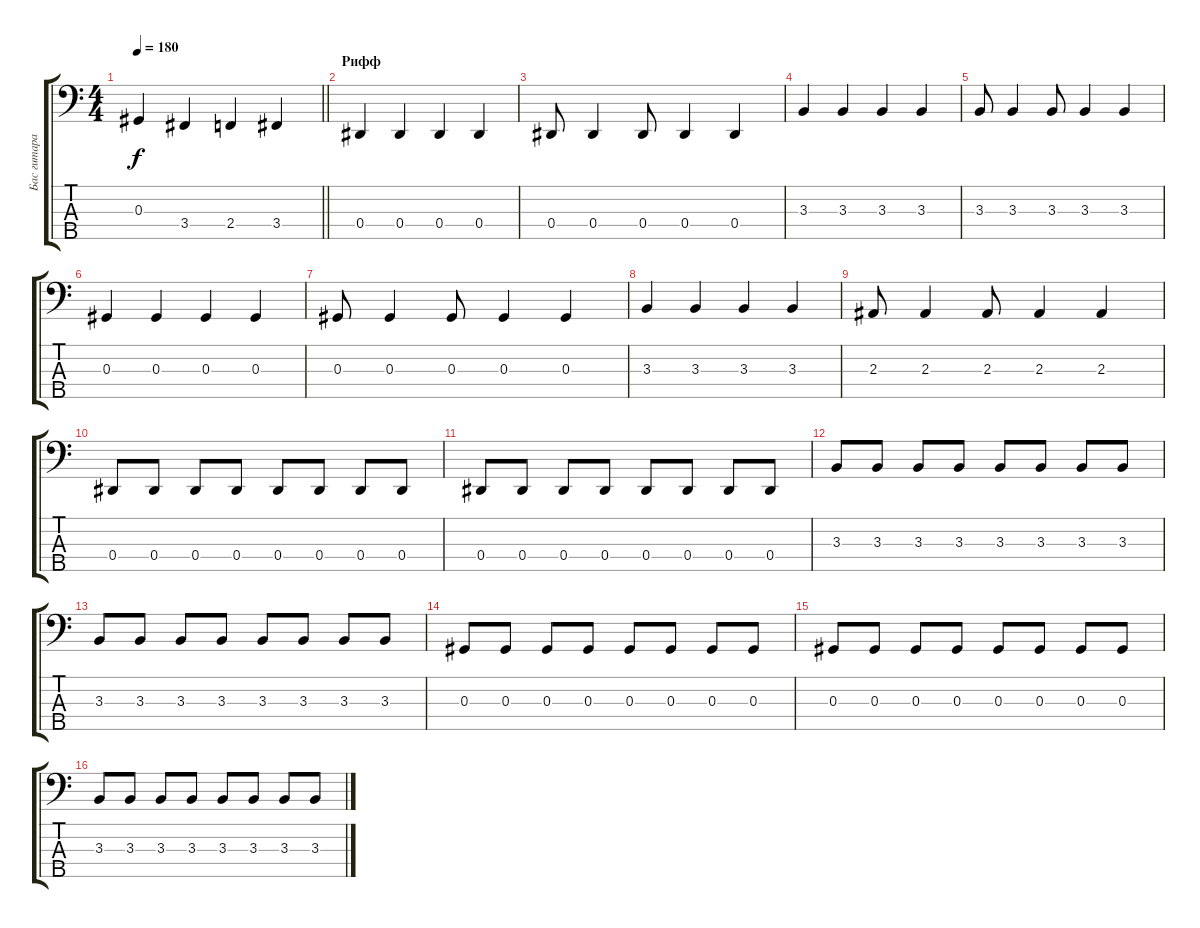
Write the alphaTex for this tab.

\track ("Бас гитара" "Бас гитара") {instrument electricbassfinger}
\staff {score tabs}
\tuning (Gb2 Db2 Ab1 Eb1 Bb0) {hide}
\ts (4 4)
\tempo 180
\clef f4
\barLineRight lightlight
\ks c
0.3.4{dy f} 3.4.4 2.4.4 3.4.4 |
\section ("" "Рифф")
0.4.4 0.4.4 0.4.4 0.4.4 |
0.4.8 0.4.4 0.4.8 0.4.4 0.4.4 |
3.3.4 3.3.4 3.3.4 3.3.4 |
3.3.8 3.3.4 3.3.8 3.3.4 3.3.4 |
0.3.4 0.3.4 0.3.4 0.3.4 |
0.3.8 0.3.4 0.3.8 0.3.4 0.3.4 |
3.3.4 3.3.4 3.3.4 3.3.4 |
2.3.8 2.3.4 2.3.8 2.3.4 2.3.4 |
0.4.8 0.4.8 0.4.8 0.4.8 0.4.8 0.4.8 0.4.8 0.4.8 |
0.4.8 0.4.8 0.4.8 0.4.8 0.4.8 0.4.8 0.4.8 0.4.8 |
3.3.8 3.3.8 3.3.8 3.3.8 3.3.8 3.3.8 3.3.8 3.3.8 |
3.3.8 3.3.8 3.3.8 3.3.8 3.3.8 3.3.8 3.3.8 3.3.8 |
0.3.8 0.3.8 0.3.8 0.3.8 0.3.8 0.3.8 0.3.8 0.3.8 |
0.3.8 0.3.8 0.3.8 0.3.8 0.3.8 0.3.8 0.3.8 0.3.8 |
3.3.8 3.3.8 3.3.8 3.3.8 3.3.8 3.3.8 3.3.8 3.3.8
